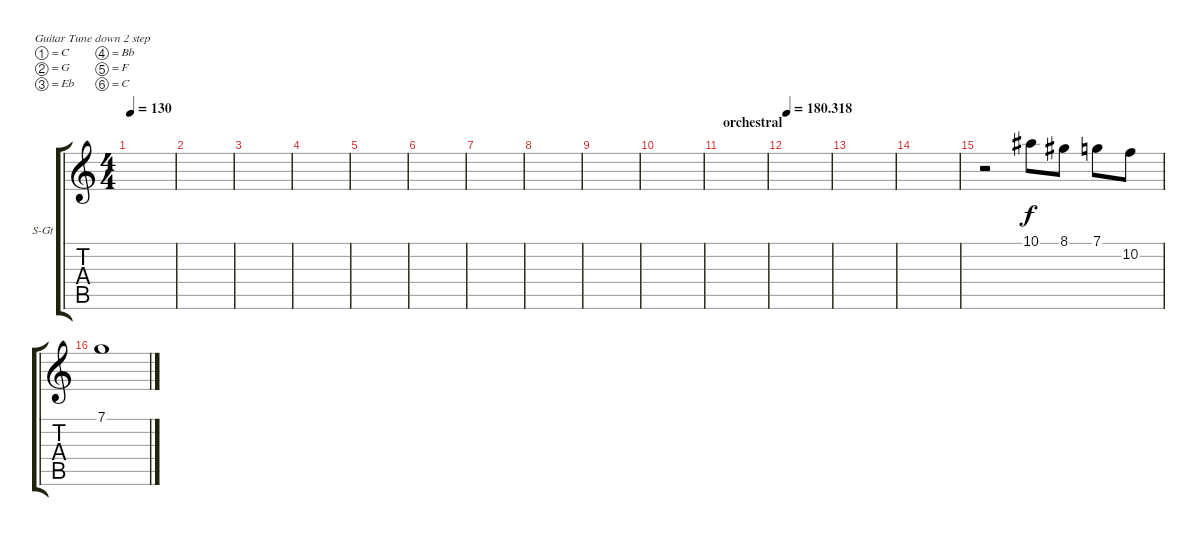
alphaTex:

\bracketExtendMode groupsimilarinstruments
\firstSystemTrackNameOrientation horizontal
\otherSystemsTrackNameOrientation horizontal
\track ("Guitar 2" "S-Gt") {instrument acousticguitarsteel}
\staff {score tabs}
\tuning (C4 G3 Eb3 Bb2 F2 C2)
\ts (4 4)
\tempo 130
\clef g2
\ks c
|
|
|
|
|
|
|
|
|
|
\section ("" "orchestral")
|
\tempo
180.318 |
|
|
r.2 10.1.8 8.1.8 7.1.8 10.2.8 |
7.1.1
